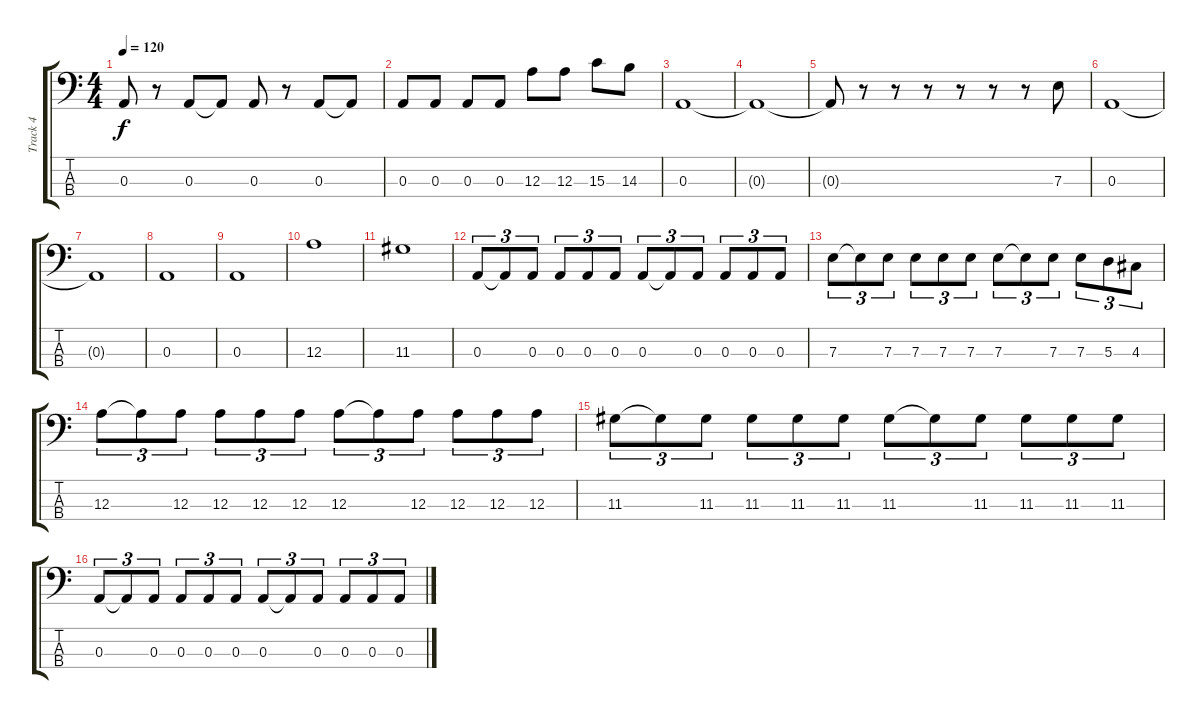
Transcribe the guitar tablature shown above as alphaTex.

\track ("Track 4" "Track 4") {instrument electricbassfinger}
\staff {score tabs}
\tuning (G2 D2 A1 E1) {hide}
\ts (4 4)
\tempo 120
\clef f4
\ks c
0.3.8{dy f} r.8 0.3.8 0.3{t}.8 0.3.8 r.8 0.3.8 0.3{t}.8 |
0.3.8 0.3.8 0.3.8 0.3.8 12.3.8 12.3.8 15.3.8 14.3.8 |
0.3.1 |
0.3{t}.1 |
0.3{t}.8 r.8 r.8 r.8 r.8 r.8 r.8 7.3.8 |
0.3.1 |
0.3{t}.1 |
0.3.1 |
0.3.1 |
12.3.1 |
11.3.1 |
0.3.8{tu (3 2)} 0.3{t}.8{tu (3 2)} 0.3.8{tu (3 2)} 0.3.8{tu (3 2)} 0.3.8{tu (3 2)} 0.3.8{tu (3 2)} 0.3.8{tu (3 2)} 0.3{t}.8{tu (3 2)} 0.3.8{tu (3 2)} 0.3.8{tu (3 2)} 0.3.8{tu (3 2)} 0.3.8{tu (3 2)} |
7.3.8{tu (3 2)} 7.3{t}.8{tu (3 2)} 7.3.8{tu (3 2)} 7.3.8{tu (3 2)} 7.3.8{tu (3 2)} 7.3.8{tu (3 2)} 7.3.8{tu (3 2)} 7.3{t}.8{tu (3 2)} 7.3.8{tu (3 2)} 7.3.8{tu (3 2)} 5.3.8{tu (3 2)} 4.3.8{tu (3 2)} |
12.3.8{tu (3 2)} 12.3{t}.8{tu (3 2)} 12.3.8{tu (3 2)} 12.3.8{tu (3 2)} 12.3.8{tu (3 2)} 12.3.8{tu (3 2)} 12.3.8{tu (3 2)} 12.3{t}.8{tu (3 2)} 12.3.8{tu (3 2)} 12.3.8{tu (3 2)} 12.3.8{tu (3 2)} 12.3.8{tu (3 2)} |
11.3.8{tu (3 2)} 11.3{t}.8{tu (3 2)} 11.3.8{tu (3 2)} 11.3.8{tu (3 2)} 11.3.8{tu (3 2)} 11.3.8{tu (3 2)} 11.3.8{tu (3 2)} 11.3{t}.8{tu (3 2)} 11.3.8{tu (3 2)} 11.3.8{tu (3 2)} 11.3.8{tu (3 2)} 11.3.8{tu (3 2)} |
0.3.8{tu (3 2)} 0.3{t}.8{tu (3 2)} 0.3.8{tu (3 2)} 0.3.8{tu (3 2)} 0.3.8{tu (3 2)} 0.3.8{tu (3 2)} 0.3.8{tu (3 2)} 0.3{t}.8{tu (3 2)} 0.3.8{tu (3 2)} 0.3.8{tu (3 2)} 0.3.8{tu (3 2)} 0.3.8{tu (3 2)}
